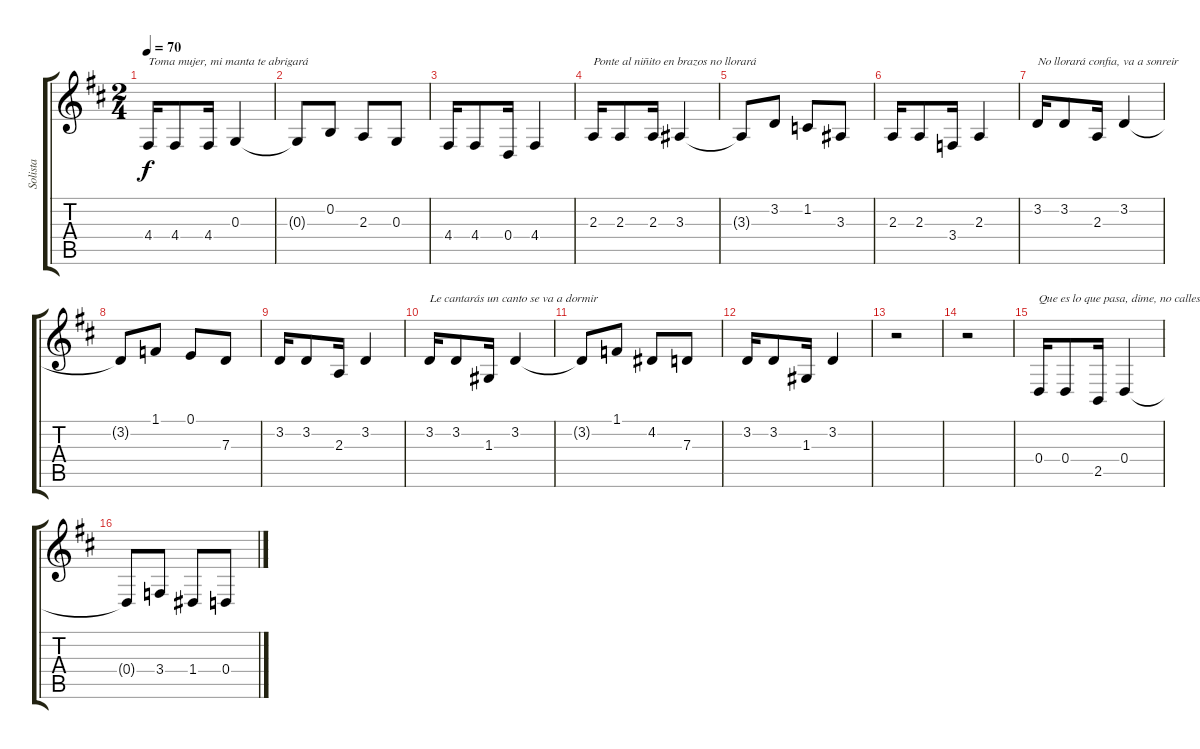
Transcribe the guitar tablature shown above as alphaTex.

\track ("Solista" "Solista") {instrument synthstrings2}
\staff {score tabs}
\tuning (E4 B3 G3 D3 A2 E2) {hide}
\ts (2 4)
\tempo 70
\clef g2
\ks d
4.4.16{txt "Toma mujer, mi manta te abrigará" dy f} 4.4.8 4.4.16 0.3.4 |
0.3{t}.8 0.2.8 2.3.8 0.3.8 |
4.4.16 4.4.8 0.4.16 4.4.4 |
2.3.16{txt "Ponte al niñito en brazos no llorará"} 2.3.8 2.3.16 3.3.4 |
3.3{t}.8 3.2.8 1.2.8 3.3.8 |
2.3.16 2.3.8 3.4.16 2.3.4 |
3.2.16{txt "No llorará confia, va a sonreir"} 3.2.8 2.3.16 3.2.4 |
3.2{t}.8 1.1.8 0.1.8 7.3.8 |
3.2.16 3.2.8 2.3.16 3.2.4 |
3.2.16{txt "Le cantarás un canto se va a dormir"} 3.2.8 1.3.16 3.2.4 |
3.2{t}.8 1.1.8 4.2.8 7.3.8 |
3.2.16 3.2.8 1.3.16 3.2.4 |
r.2 |
r.2 |
0.4.16{txt "Que es lo que pasa, dime, no calles mas"} 0.4.8 2.5.16 0.4.4 |
0.4{t}.8 3.4.8 1.4.8 0.4.8
